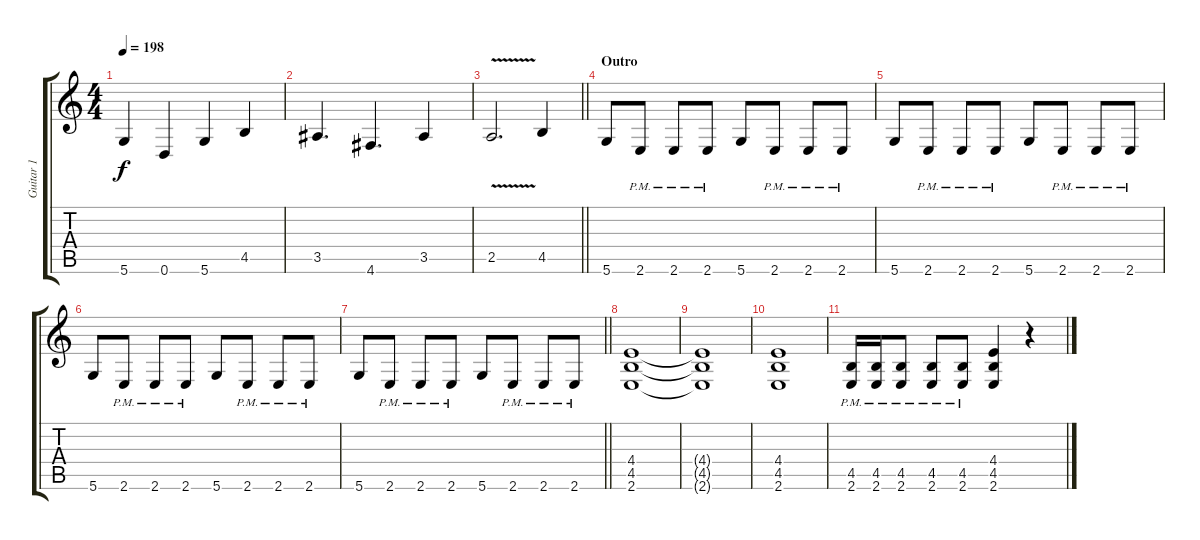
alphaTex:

\track ("Guitar 1" "Guitar 1") {instrument overdrivenguitar}
\staff {score tabs}
\tuning (D4 A3 F3 C3 G2 D2) {hide}
\ts (4 4)
\tempo 198
\clef g2
\ks c
5.6{t}.4{dy f} 0.6.4 5.6.4 4.5.4 |
3.5.4{d} 4.6.4{d} 3.5.4 |
\barLineRight lightlight
2.5{v}.2{d} 4.5.4 |
\section ("" "Outro")
5.6.8 2.6{pm}.8 2.6{pm}.8 2.6{pm}.8 5.6.8 2.6{pm}.8 2.6{pm}.8 2.6{pm}.8 |
5.6.8 2.6{pm}.8 2.6{pm}.8 2.6{pm}.8 5.6.8 2.6{pm}.8 2.6{pm}.8 2.6{pm}.8 |
5.6.8 2.6{pm}.8 2.6{pm}.8 2.6{pm}.8 5.6.8 2.6{pm}.8 2.6{pm}.8 2.6{pm}.8 |
\barLineRight lightlight
5.6.8 2.6{pm}.8 2.6{pm}.8 2.6{pm}.8 5.6.8 2.6{pm}.8 2.6{pm}.8 2.6{pm}.8 |
(4.4 4.5 2.6).1 |
(4.4{t} 4.5{t} 2.6{t}).1 |
(4.4 4.5 2.6).1 |
(4.5{pm} 2.6{pm}).16 (4.5{pm} 2.6{pm}).16 (4.5{pm} 2.6{pm}).8 (4.5{pm} 2.6{pm}).8 (4.5{pm} 2.6{pm}).8 (4.4 4.5 2.6).4 r.4
